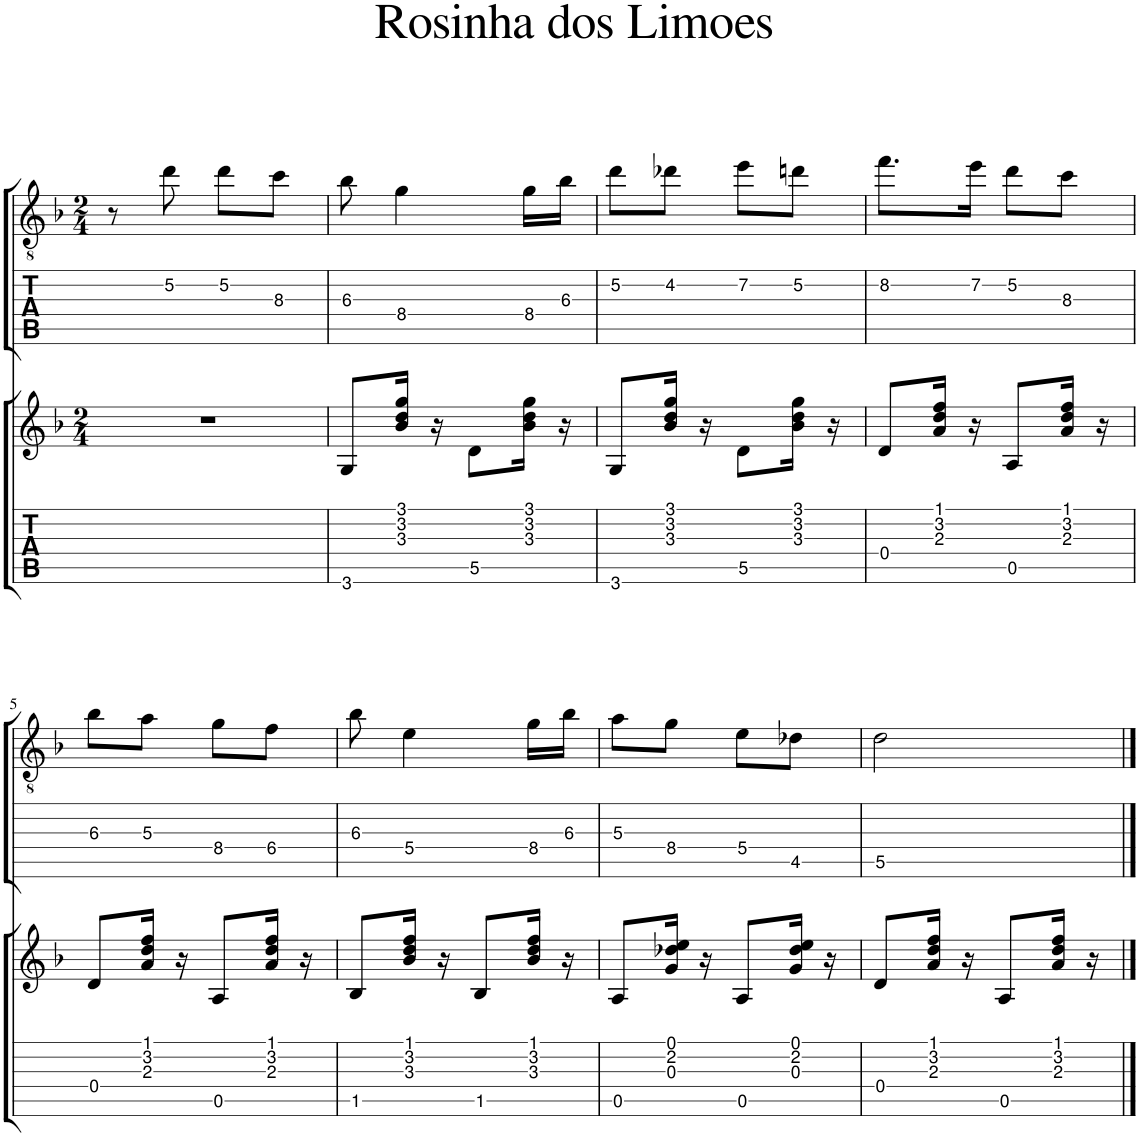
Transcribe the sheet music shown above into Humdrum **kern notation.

**kern	**kern	**kern	**kern
*part3	*part3	*part2	*part1
*staff4	*staff3	*staff2	*staff1
*I"Guitare (clef de Sol)	*	*I"Guitare acoustique [Tablature]	*I"Guitare (clef de Sol)
*stria6	*	*stria6	*
*	*clefG2	*	*clefGv2
*Trd7c12	*Trd7c12	*	*Trd7c12
*k[b-]	*k[b-]	*k[b-]	*k[b-]
*M2/4	*M2/4	*M2/4	*M2/4
=1	=1	=1	=1
2r	2r	8r	8r
.	.	8d	8dd\
.	.	8dL	8dd\L
.	.	8cJ	8cc\J
=2	=2	=2	=2
8GL	8G/L	8B-	8b-\
16b-\ 16dd\ 16gg\Jk	16b-/ 16dd/ 16gg/Jk	4G	4g\
16r	16r	.	.
8dL	8d\L	.	.
16b-\ 16dd\ 16gg\Jk	16b-\ 16dd\ 16gg\Jk	16GLL	16g\LL
16r	16r	16B-JJ	16b-\JJ
=3	=3	=3	=3
8GL	8G/L	8dL	8dd\L
16b-\ 16dd\ 16gg\Jk	16b-/ 16dd/ 16gg/Jk	8c#J	8dd-X\J
16r	16r	.	.
8dL	8d\L	8eL	8ee\L
16b-\ 16dd\ 16gg\Jk	16b-\ 16dd\ 16gg\Jk	8dJ	8ddn\J
16r	16r	.	.
=4	=4	=4	=4
8dL	8d/L	8.fL	8.ff\L
16a\ 16dd\ 16ff\Jk	16a/ 16dd/ 16ff/Jk	.	.
16r	16r	16eJk	16ee\Jk
8AL	8A/L	8dL	8dd\L
16a\ 16dd\ 16ff\Jk	16a/ 16dd/ 16ff/Jk	8cJ	8cc\J
16r	16r	.	.
!!LO:LB:g=z
=5	=5	=5	=5
8dL	8d/L	8B-L	8b-\L
16a\ 16dd\ 16ff\Jk	16a/ 16dd/ 16ff/Jk	8AJ	8a\J
16r	16r	.	.
8AL	8A/L	8GL	8g\L
16a\ 16dd\ 16ff\Jk	16a/ 16dd/ 16ff/Jk	8FJ	8f\J
16r	16r	.	.
=6	=6	=6	=6
8B-L	8B-/L	8B-	8b-\
16b-\ 16dd\ 16ff\Jk	16b-/ 16dd/ 16ff/Jk	4E	4e\
16r	16r	.	.
8B-L	8B-/L	.	.
16b-\ 16dd\ 16ff\Jk	16b-/ 16dd/ 16ff/Jk	16GLL	16g\LL
16r	16r	16B-JJ	16b-\JJ
=7	=7	=7	=7
8AL	8A/L	8AL	8a\L
16g\ 16dd-\ 16ee\Jk	16g/ 16dd-X/ 16ee/Jk	8GJ	8g\J
16r	16r	.	.
8AL	8A/L	8EL	8e\L
16g\ 16dd-\ 16ee\Jk	16g/ 16dd-/ 16ee/Jk	8C#J	8d-X\J
16r	16r	.	.
=8	=8	=8	=8
8dL	8d/L	2D	2d\
16a\ 16dd\ 16ff\Jk	16a/ 16dd/ 16ff/Jk	.	.
16r	16r	.	.
8AL	8A/L	.	.
16a\ 16dd\ 16ff\Jk	16a/ 16dd/ 16ff/Jk	.	.
16r	16r	.	.
==	==	==	==
*-	*-	*-	*-
